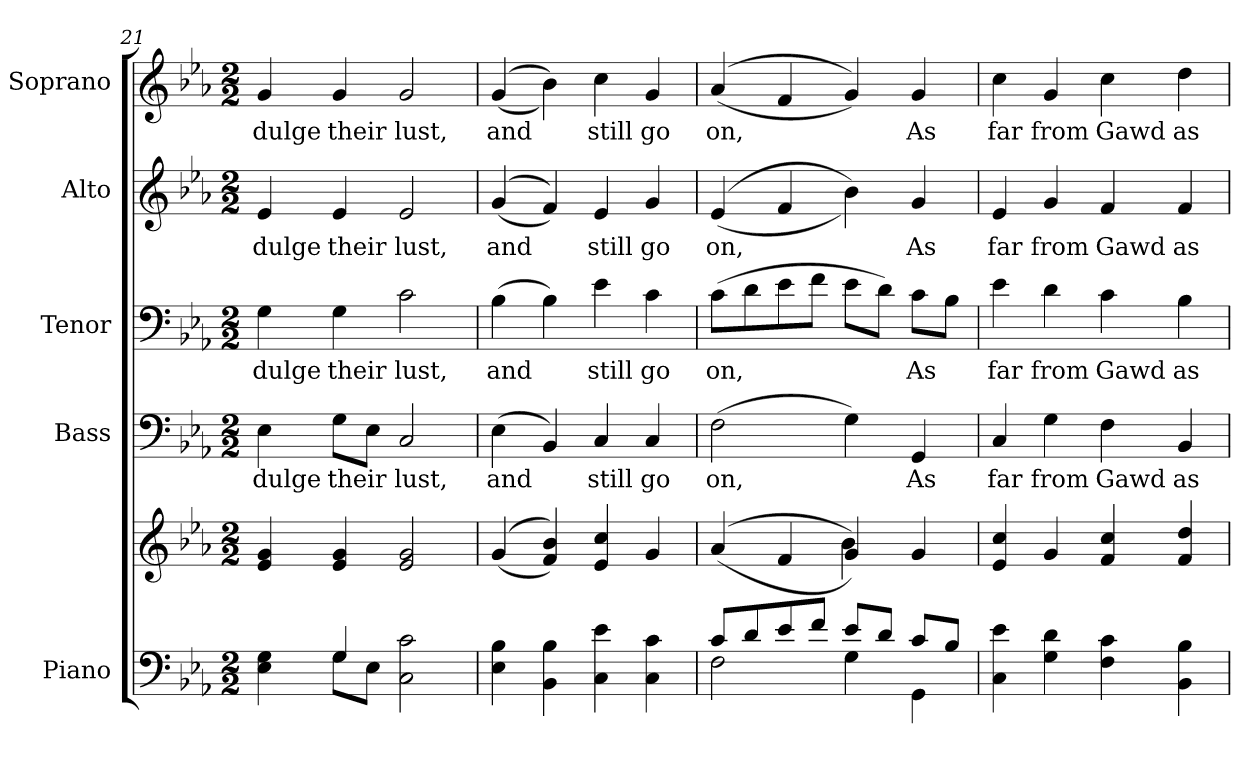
**kern	**kern	**kern	**text	**kern	**text	**kern	**text	**kern	**text
*part5	*part5	*part4	*part4	*part3	*part3	*part2	*part2	*part1	*part1
*staff6	*staff5	*staff4	*staff4	*staff3	*staff3	*staff2	*staff2	*staff1	*staff1
*I"Piano	*	*I"Bass	*	*I"Tenor	*	*I"Alto	*	*I"Soprano	*
*I'Pno.	*	*I'B.	*	*I'T.	*	*I'A.	*	*I'S.	*
!!LO:PB:g=z
*clefF4	*clefG2	*clefF4	*	*clefF4	*	*clefG2	*	*clefG2	*
*k[b-e-a-]	*k[b-e-a-]	*k[b-e-a-]	*	*k[b-e-a-]	*	*k[b-e-a-]	*	*k[b-e-a-]	*
*E-:	*E-:	*E-:	*	*E-:	*	*E-:	*	*E-:	*
*M2/2	*M2/2	*M2/2	*	*M2/2	*	*M2/2	*	*M2/2	*
=21	=21	=21	=21	=21	=21	=21	=21	=21	=21
*^	*	*	*	*	*	*	*	*	*
!	!	!	!	!LO:LY:b:color=#000000	!	!	!	!	!	!
!	!	!	!	!	!	!LO:LY:b:color=#000000	!	!	!	!
!	!	!	!	!	!	!	!	!LO:LY:b:color=#000000	!	!
!	!	!	!	!	!	!	!	!	!	!LO:LY:b:color=#000000
4E-i\ 4Gi	4ryy	4e-i/ 4gi	4E-i\	-dulge	4Gi\	-dulge	4e-i/	-dulge	4gi/	-dulge
!	!	!	!	!LO:LY:b:color=#000000	!	!	!	!	!	!
!	!	!	!	!	!	!LO:LY:b:color=#000000	!	!	!	!
!	!	!	!	!	!	!	!	!LO:LY:b:color=#000000	!	!
!	!	!	!	!	!	!	!	!	!	!LO:LY:b:color=#000000
4Gi/	8Gi\L	4e-i/ 4gi	8Gi\L	their	4Gi\	their	4e-i/	their	4gi/	their
.	8E-i\J	.	8E-i\J	.	.	.	.	.	.	.
!	!	!	!	!LO:LY:b:color=#000000	!	!	!	!	!	!
!	!	!	!	!	!	!LO:LY:b:color=#000000	!	!	!	!
!	!	!	!	!	!	!	!	!LO:LY:b:color=#000000	!	!
!	!	!	!	!	!	!	!	!	!	!LO:LY:b:color=#000000
2Ci\ 2ci	2ryy	2e-i/ 2gi	2Ci/	lust,	2ci\	lust,	2e-i/	lust,	2gi/	lust,
*v	*v	*	*	*	*	*	*	*	*	*
=22	=22	=22	=22	=22	=22	=22	=22	=22	=22
*^	*	*	*	*	*	*	*	*	*
!	!	!	!	!LO:LY:b:color=#000000	!	!	!	!	!	!
*v	*v	*	*	*	*	*	*	*	*	*
*^	*	*	*	*	*	*	*	*	*
!	!	!	!	!	!	!LO:LY:b:color=#000000	!	!	!	!
*v	*v	*	*	*	*	*	*	*	*	*
*^	*	*	*	*	*	*	*	*	*
!	!	!	!	!	!	!	!	!LO:LY:b:color=#000000	!	!
*v	*v	*	*	*	*	*	*	*	*	*
*^	*	*	*	*	*	*	*	*	*
!	!	!	!	!	!	!	!	!	!	!LO:LY:b:color=#000000
*v	*v	*	*	*	*	*	*	*	*	*
4E-i\ 4B-i	((4gi/	(4E-i\	and	(4B-i\	and	((4gi/	and	((4gi/	and
4BB-i\ 4B-i	4fi/ 4b-i))	4BB-i/)	.	4B-i\)	.	4fi/))	.	4b-i\))	.
!	!	!	!LO:LY:b:color=#000000	!	!	!	!	!	!
!	!	!	!	!	!LO:LY:b:color=#000000	!	!	!	!
!	!	!	!	!	!	!	!LO:LY:b:color=#000000	!	!
!	!	!	!	!	!	!	!	!	!LO:LY:b:color=#000000
4Ci\ 4e-i	4e-i/ 4cci	4Ci/	still	4e-i\	still	4e-i/	still	4cci\	still
!	!	!	!LO:LY:b:color=#000000	!	!	!	!	!	!
!	!	!	!	!	!LO:LY:b:color=#000000	!	!	!	!
!	!	!	!	!	!	!	!LO:LY:b:color=#000000	!	!
!	!	!	!	!	!	!	!	!	!LO:LY:b:color=#000000
4Ci\ 4ci	4gi/	4Ci/	go	4ci\	go	4gi/	go	4gi/	go
=23	=23	=23	=23	=23	=23	=23	=23	=23	=23
*^	*^	*	*	*	*	*	*	*	*
!	!	!	!	!	!LO:LY:b:color=#000000	!	!	!	!	!	!
!	!	!	!	!	!	!	!LO:LY:b:color=#000000	!	!	!	!
!	!	!	!	!	!	!	!	!	!LO:LY:b:color=#000000	!	!
!	!	!	!	!	!	!	!	!	!	!	!LO:LY:b:color=#000000
8ci/L	2Fi\	((4a-i/	2ryy	(2Fi\	on,	(8ci\L	on,	((4e-i/	on,	((4a-i/	on,
8di/	.	.	.	.	.	8di\	.	.	.	.	.
8e-i/	.	4fi/	.	.	.	8e-i\	.	4fi/	.	4fi/	.
8fi/J	.	.	.	.	.	8fi\J	.	.	.	.	.
8e-i/L	4Gi\	4gi/))	4b-i\	4Gi\)	.	8e-i\L	.	4b-i\))	.	4gi/))	.
8di/J	.	.	.	.	.	8di\J)	.	.	.	.	.
!	!	!	!	!	!LO:LY:b:color=#000000	!	!	!	!	!	!
!	!	!	!	!	!	!	!LO:LY:b:color=#000000	!	!	!	!
!	!	!	!	!	!	!	!	!	!LO:LY:b:color=#000000	!	!
!	!	!	!	!	!	!	!	!	!	!	!LO:LY:b:color=#000000
8ci/L	4GGi\	4gi/	4ryy	4GGi/	As	8ci\L	As	4gi/	As	4gi/	As
8B-i/J	.	.	.	.	.	8B-i\J	.	.	.	.	.
*v	*v	*	*	*	*	*	*	*	*	*	*
*	*v	*v	*	*	*	*	*	*	*	*
=24	=24	=24	=24	=24	=24	=24	=24	=24	=24
!	!	!	!LO:LY:b:color=#000000	!	!	!	!	!	!
!	!	!	!	!	!LO:LY:b:color=#000000	!	!	!	!
!	!	!	!	!	!	!	!LO:LY:b:color=#000000	!	!
!	!	!	!	!	!	!	!	!	!LO:LY:b:color=#000000
4Ci\ 4e-i	4e-i/ 4cci	4Ci/	far	4e-i\	far	4e-i/	far	4cci\	far
!	!	!	!LO:LY:b:color=#000000	!	!	!	!	!	!
!	!	!	!	!	!LO:LY:b:color=#000000	!	!	!	!
!	!	!	!	!	!	!	!LO:LY:b:color=#000000	!	!
!	!	!	!	!	!	!	!	!	!LO:LY:b:color=#000000
4Gi\ 4di	4gi/	4Gi\	from	4di\	from	4gi/	from	4gi/	from
!	!	!	!LO:LY:b:color=#000000	!	!	!	!	!	!
!	!	!	!	!	!LO:LY:b:color=#000000	!	!	!	!
!	!	!	!	!	!	!	!LO:LY:b:color=#000000	!	!
!	!	!	!	!	!	!	!	!	!LO:LY:b:color=#000000
4Fi\ 4ci	4fi/ 4cci	4Fi\	Gawd	4ci\	Gawd	4fi/	Gawd	4cci\	Gawd
!	!	!	!LO:LY:b:color=#000000	!	!	!	!	!	!
!	!	!	!	!	!LO:LY:b:color=#000000	!	!	!	!
!	!	!	!	!	!	!	!LO:LY:b:color=#000000	!	!
!	!	!	!	!	!	!	!	!	!LO:LY:b:color=#000000
4BB-i\ 4B-i	4fi/ 4ddi	4BB-i/	as	4B-i\	as	4fi/	as	4ddi\	as
=	=	=	=	=	=	=	=	=	=
*-	*-	*-	*-	*-	*-	*-	*-	*-	*-
